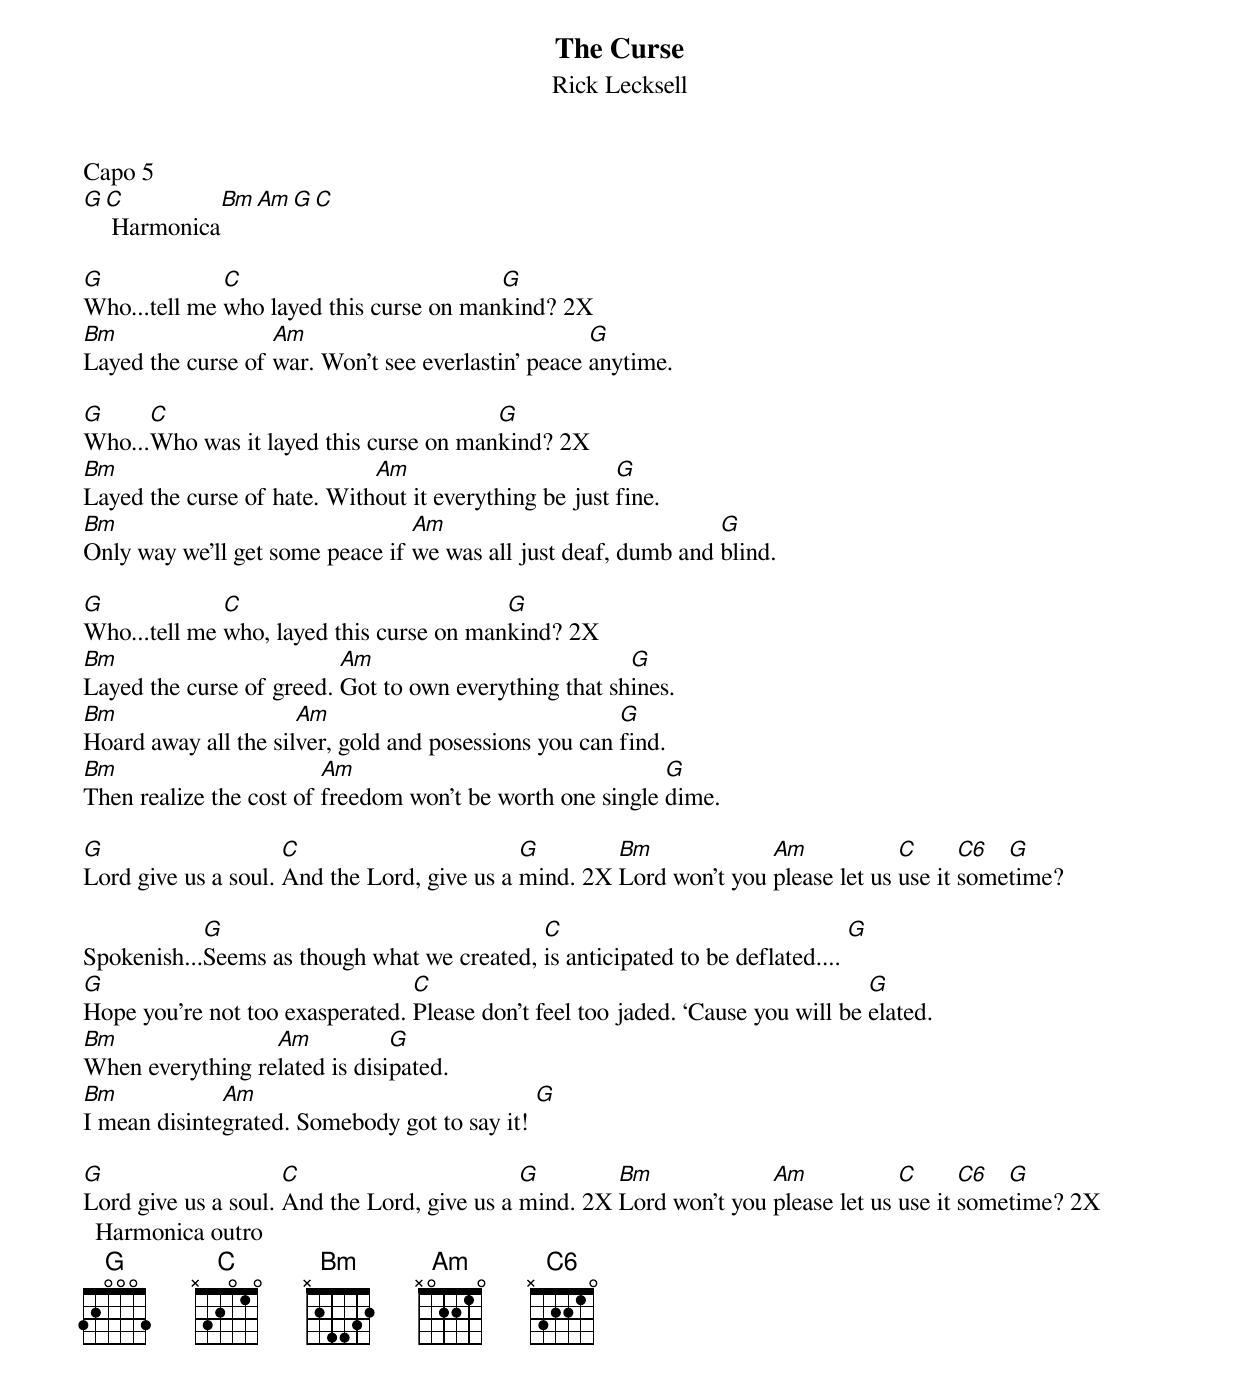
{title:The Curse}
{subtitle:Rick Lecksell}
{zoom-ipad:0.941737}
Capo 5
[G][C] Harmonica[Bm][Am][G][C]

[G]Who...tell me [C]who layed this curse on man[G]kind? 2X
[Bm]Layed the curse of [Am]war. Won't see everlastin' peace [G]anytime.

[G]Who...[C]Who was it layed this curse on man[G]kind? 2X
[Bm]Layed the curse of hate. With[Am]out it everything be just [G]fine.
[Bm]Only way we'll get some peace if [Am]we was all just deaf, dumb and [G]blind.

[G]Who...tell me [C]who, layed this curse on man[G]kind? 2X
[Bm]Layed the curse of greed. [Am]Got to own everything that sh[G]ines.
[Bm]Hoard away all the sil[Am]ver, gold and posessions you can [G]find.
[Bm]Then realize the cost of [Am]freedom won't be worth one single [G]dime.

[G]Lord give us a soul. [C]And the Lord, give us a [G]mind. 2X [Bm]Lord won't you [Am]please let us [C]use it [C6]some[G]time?

Spokenish...[G]Seems as though what we created, [C]is anticipated to be deflated.... [G]
[G]Hope you're not too exasperated. [C]Please don't feel too jaded. ‘Cause you will be [G]elated.
[Bm]When everything re[Am]lated is disi[G]pated.
[Bm]I mean disinte[Am]grated. Somebody got to say it! [G]

[G]Lord give us a soul. [C]And the Lord, give us a [G]mind. 2X [Bm]Lord won't you [Am]please let us [C]use it [C6]some[G]time? 2X  Harmonica outro
